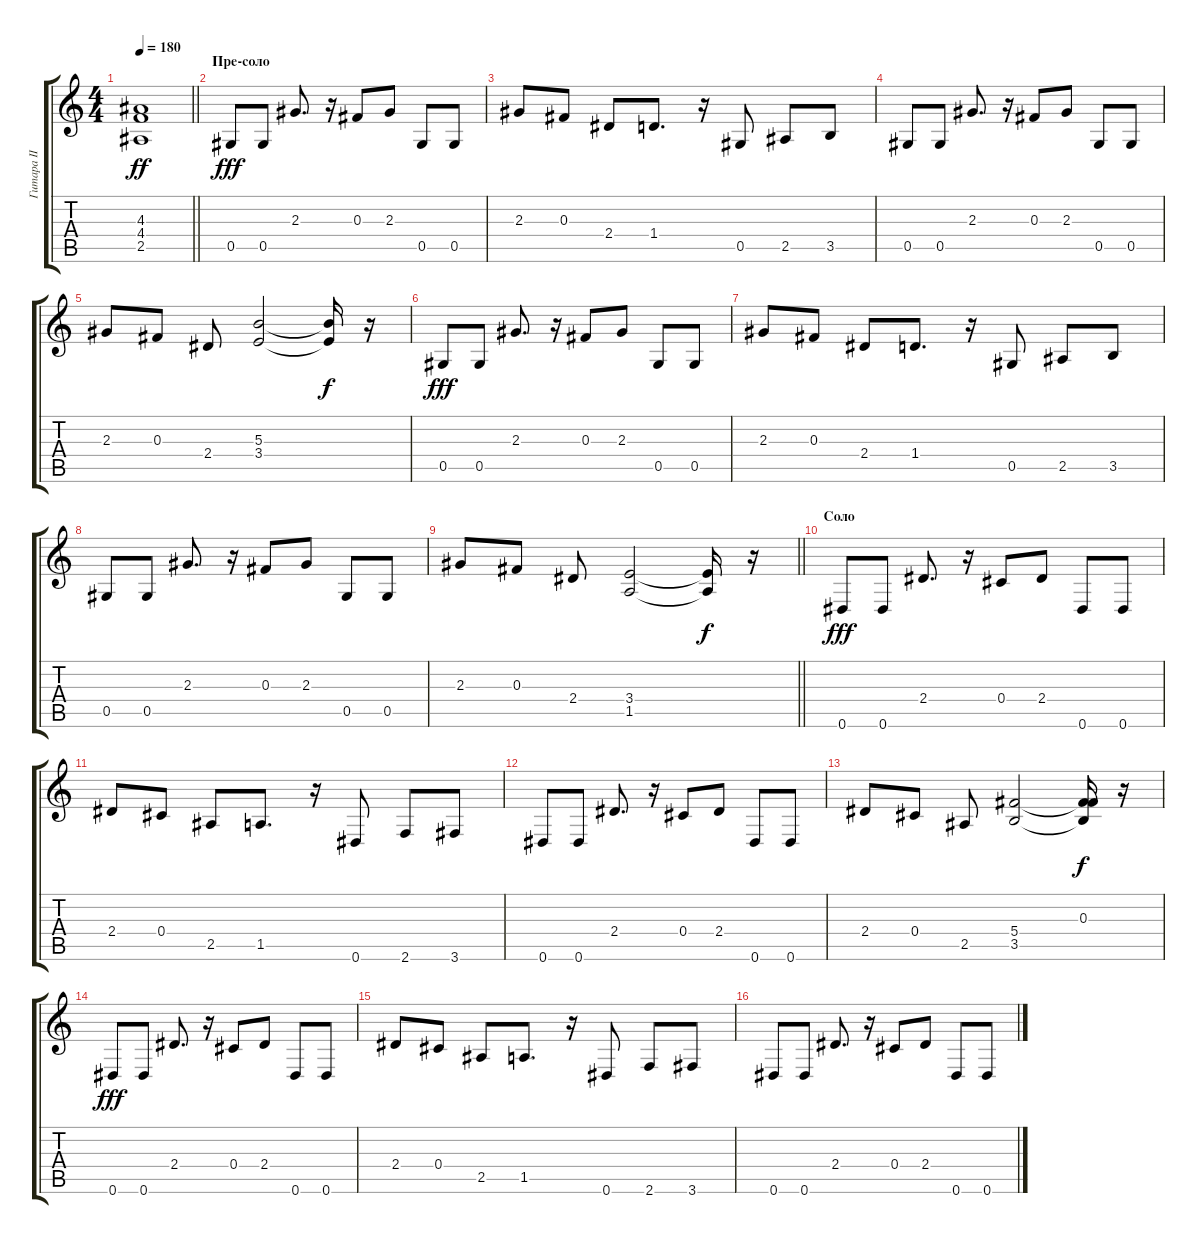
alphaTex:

\track ("Гитара II" "Гитара II") {instrument distortionguitar}
\staff {score tabs}
\tuning (Eb4 Bb3 Gb3 Db3 Ab2 Eb2) {hide}
\ts (4 4)
\tempo 180
\clef g2
\barLineRight lightlight
\ks c
(4.3 4.4 2.5).1{dy ff} |
\section ("" "Пре-соло")
0.5.8{dy fff} 0.5.8 2.3.8{d} r.16 0.3.8 2.3.8 0.5.8 0.5.8 |
2.3.8 0.3.8 2.4.8 1.4.8{d} r.16 0.5.8 2.5.8 3.5.8 |
0.5.8 0.5.8 2.3.8{d} r.16 0.3.8 2.3.8 0.5.8 0.5.8 |
2.3.8 0.3.8 2.4.8 (5.3 3.4).2 (5.3{t} 3.4{t}).16{dy f} r.16 |
0.5.8{dy fff} 0.5.8 2.3.8{d} r.16 0.3.8 2.3.8 0.5.8 0.5.8 |
2.3.8 0.3.8 2.4.8 1.4.8{d} r.16 0.5.8 2.5.8 3.5.8 |
0.5.8 0.5.8 2.3.8{d} r.16 0.3.8 2.3.8 0.5.8 0.5.8 |
\barLineRight lightlight
2.3.8 0.3.8 2.4.8 (3.4 1.5).2 (3.4{t} 1.5{t}).16{dy f} r.16 |
\section ("" "Соло")
0.6.8{dy fff} 0.6.8 2.4.8{d} r.16 0.4.8 2.4.8 0.6.8 0.6.8 |
2.4.8 0.4.8 2.5.8 1.5.8{d} r.16 0.6.8 2.6.8 3.6.8 |
0.6.8 0.6.8 2.4.8{d} r.16 0.4.8 2.4.8 0.6.8 0.6.8 |
2.4.8 0.4.8 2.5.8 (5.4 3.5).2 (0.3 5.4{t} 3.5{t}).16{dy f} r.16 |
0.6.8{dy fff} 0.6.8 2.4.8{d} r.16 0.4.8 2.4.8 0.6.8 0.6.8 |
2.4.8 0.4.8 2.5.8 1.5.8{d} r.16 0.6.8 2.6.8 3.6.8 |
0.6.8 0.6.8 2.4.8{d} r.16 0.4.8 2.4.8 0.6.8 0.6.8
